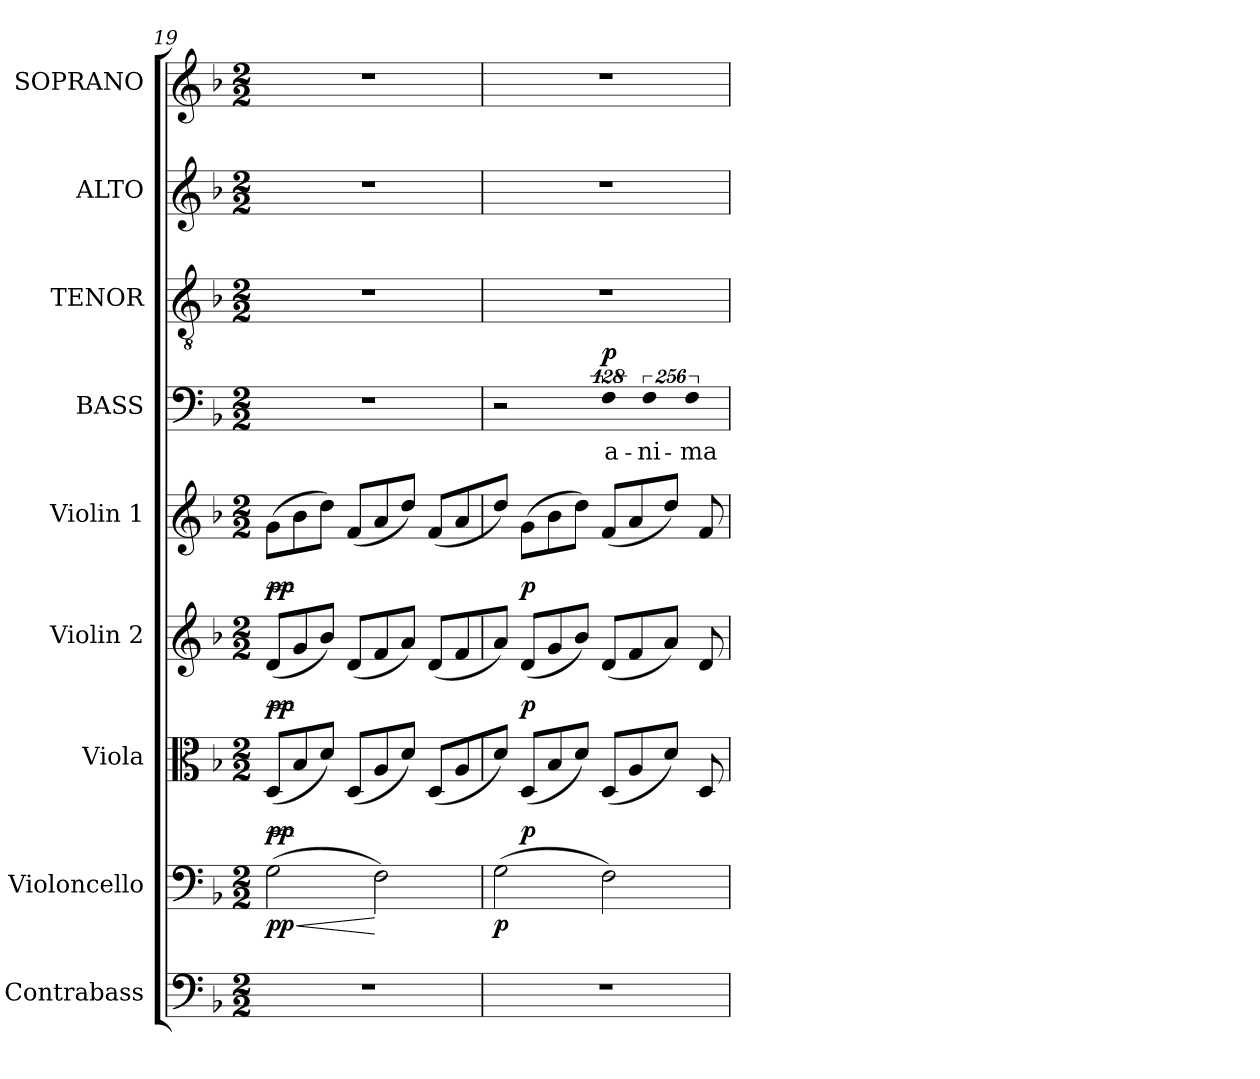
**kern	**kern	**dynam	**kern	**dynam	**kern	**dynam	**kern	**dynam	**kern	**text	**dynam	**kern	**kern	**kern
*part9	*part8	*part8	*part7	*part7	*part6	*part6	*part5	*part5	*part4	*part4	*part4	*part3	*part2	*part1
*staff9	*staff8	*staff8	*staff7	*staff7	*staff6	*staff6	*staff5	*staff5	*staff4	*staff4	*staff4	*staff3	*staff2	*staff1
*I"Contrabass	*I"Violoncello	*	*I"Viola	*	*I"Violin 2	*	*I"Violin 1	*	*I"BASS	*	*	*I"TENOR	*I"ALTO	*I"SOPRANO
*I'Cb.	*I'Vc.	*	*I'Vla.	*	*I'Vln. 2	*	*I'Vln. 1	*	*I'B.	*	*	*I'T.	*I'A.	*I'S.
*clefF4	*clefF4	*	*clefC3	*	*clefG2	*	*clefG2	*	*clefF4	*	*	*clefGv2	*clefG2	*clefG2
*ITrd7c12	*	*	*	*	*	*	*	*	*	*	*	*ITrd7c12	*	*
*k[b-]	*k[b-]	*	*k[b-]	*	*k[b-]	*	*k[b-]	*	*k[b-]	*	*	*k[b-]	*k[b-]	*k[b-]
*F:	*F:	*	*F:	*	*F:	*	*F:	*	*F:	*	*	*F:	*F:	*F:
*M2/2	*M2/2	*	*M2/2	*	*M2/2	*	*M2/2	*	*M2/2	*	*	*M2/2	*M2/2	*M2/2
*MM80	*MM80	*	*MM80	*	*MM80	*	*MM80	*	*MM80	*	*	*MM80	*MM80	*MM80
=19	=19	=19	=19	=19	=19	=19	=19	=19	=19	=19	=19	=19	=19	=19
!	!	!LO:HP:b	!	!LO:HP:b	!	!LO:HP:b	!	!LO:HP:b	!	!	!	!	!	!
*	*	*	*	*	*^	*	*^	*	*	*	*	*	*	*
1r	(2Gi\	< pp	(8Di/L	< pp	(8di/L	2ryy	< pp	(8gi\L	2ryy	< pp	1r	.	.	1r	1r	1r
.	.	.	8B-i/	[	8gi/	.	[	8b-i\	.	[	.	.	.	.	.	.
.	.	.	8di/J)	.	8b-i/J)	.	.	8ddi\J)	.	.	.	.	.	.	.	.
.	.	.	(8Di/L	.	(8di/L	.	.	(8fi/L	.	.	.	.	.	.	.	.
.	2Fi\)	[	8Ai/	.	8fi/	2ryy	.	8ai/	2ryy	.	.	.	.	.	.	.
.	.	.	8di/J)	.	8ai/J)	.	.	8ddi/J)	.	.	.	.	.	.	.	.
.	.	.	(8Di/L	.	(8di/L	.	.	(8fi/L	.	.	.	.	.	.	.	.
.	.	.	8Ai/	.	8fi/	.	.	8ai/	.	.	.	.	.	.	.	.
=20	=20	=20	=20	=20	=20	=20	=20	=20	=20	=20	=20	=20	=20	=20	=20	=20
1r	(2Gi\	p	8di/J)	.	8ai/J)	2ryy	.	8ddi/J)	2ryy	.	2r	.	.	1r	1r	1r
.	.	.	(8Di/L	p	(8di/L	.	p	(8gi\L	.	p	.	.	.	.	.	.
.	.	.	8B-i/	.	8gi/	.	.	8b-i\	.	.	.	.	.	.	.	.
.	.	.	8di/J)	.	8b-i/J)	.	.	8ddi\J)	.	.	.	.	.	.	.	.
!	!	!	!	!	!	!	!	!	!	!	!LO:N:vis=4	!	!	!	!	!
!	!	!	!	!	!	!	!	!	!	!	!	!LO:LY:b:color=#000000	!	!	!	!
.	2Fi\)	.	(8Di/L	.	(8di/L	2ryy	.	(8fi/L	2ryy	.	512%85Fi\	a-	p	.	.	.
.	.	.	8Ai/	.	8fi/	.	.	8ai/	.	.	.	.	.	.	.	.
!	!	!	!	!	!	!	!	!	!	!	!LO:N:vis=4	!	!	!	!	!
!	!	!	!	!	!	!	!	!	!	!	!	!LO:LY:b:color=#000000	!	!	!	!
.	.	.	.	.	.	.	.	.	.	.	1024%171Fi\	-ni-	.	.	.	.
.	.	.	8di/J)	.	8ai/J)	.	.	8ddi/J)	.	.	.	.	.	.	.	.
!	!	!	!	!	!	!	!	!	!	!	!LO:N:vis=4	!	!	!	!	!
!	!	!	!	!	!	!	!	!	!	!	!	!LO:LY:b:color=#000000	!	!	!	!
.	.	.	.	.	.	.	.	.	.	.	1024%171Fi\	-ma	.	.	.	.
.	.	.	8Di/L	.	8di/L	.	.	8fi/L	.	.	.	.	.	.	.	.
*	*	*	*	*	*v	*v	*	*	*	*	*	*	*	*	*	*
*	*	*	*	*	*	*	*v	*v	*	*	*	*	*	*	*
=	=	=	=	=	=	=	=	=	=	=	=	=	=	=
*-	*-	*-	*-	*-	*-	*-	*-	*-	*-	*-	*-	*-	*-	*-
